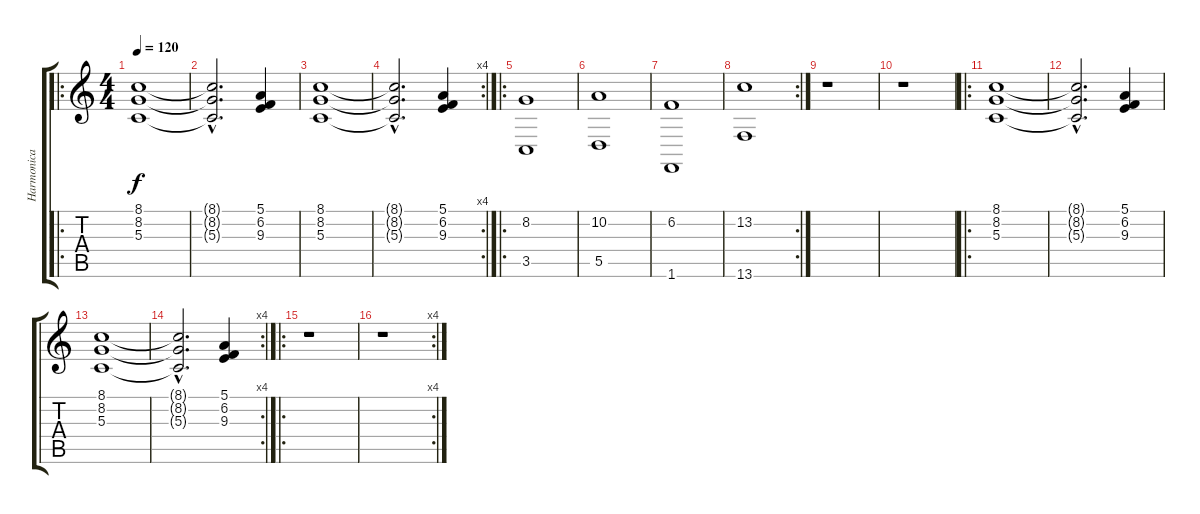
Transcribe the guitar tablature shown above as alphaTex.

\track ("Harmonica" "Harmonica") {instrument harmonica}
\staff {score tabs}
\tuning (E4 B3 G3 D3 A2 E2) {hide}
\ro
\ts (4 4)
\tempo 120
\clef g2
\ks c
(8.1 8.2 5.3).1{dy f instrument harmonica} |
(8.1{hac t} 8.2{hac t} 5.3{hac t}).2{d} (5.1 6.2 9.3).4 |
(8.1 8.2 5.3).1 |
\rc 4
(8.1{hac t} 8.2{hac t} 5.3{hac t}).2{d} (5.1 6.2 9.3).4 |
\ro
(8.2 3.5).1 |
(10.2 5.5).1 |
(6.2 1.6).1 |
\rc 2
(13.2 13.6).1 |
r.1 |
r.1 |
\ro
(8.1 8.2 5.3).1 |
(8.1{hac t} 8.2{hac t} 5.3{hac t}).2{d} (5.1 6.2 9.3).4 |
(8.1 8.2 5.3).1 |
\rc 4
(8.1{hac t} 8.2{hac t} 5.3{hac t}).2{d} (5.1 6.2 9.3).4 |
\ro
r.1 |
\rc 4
r.1
